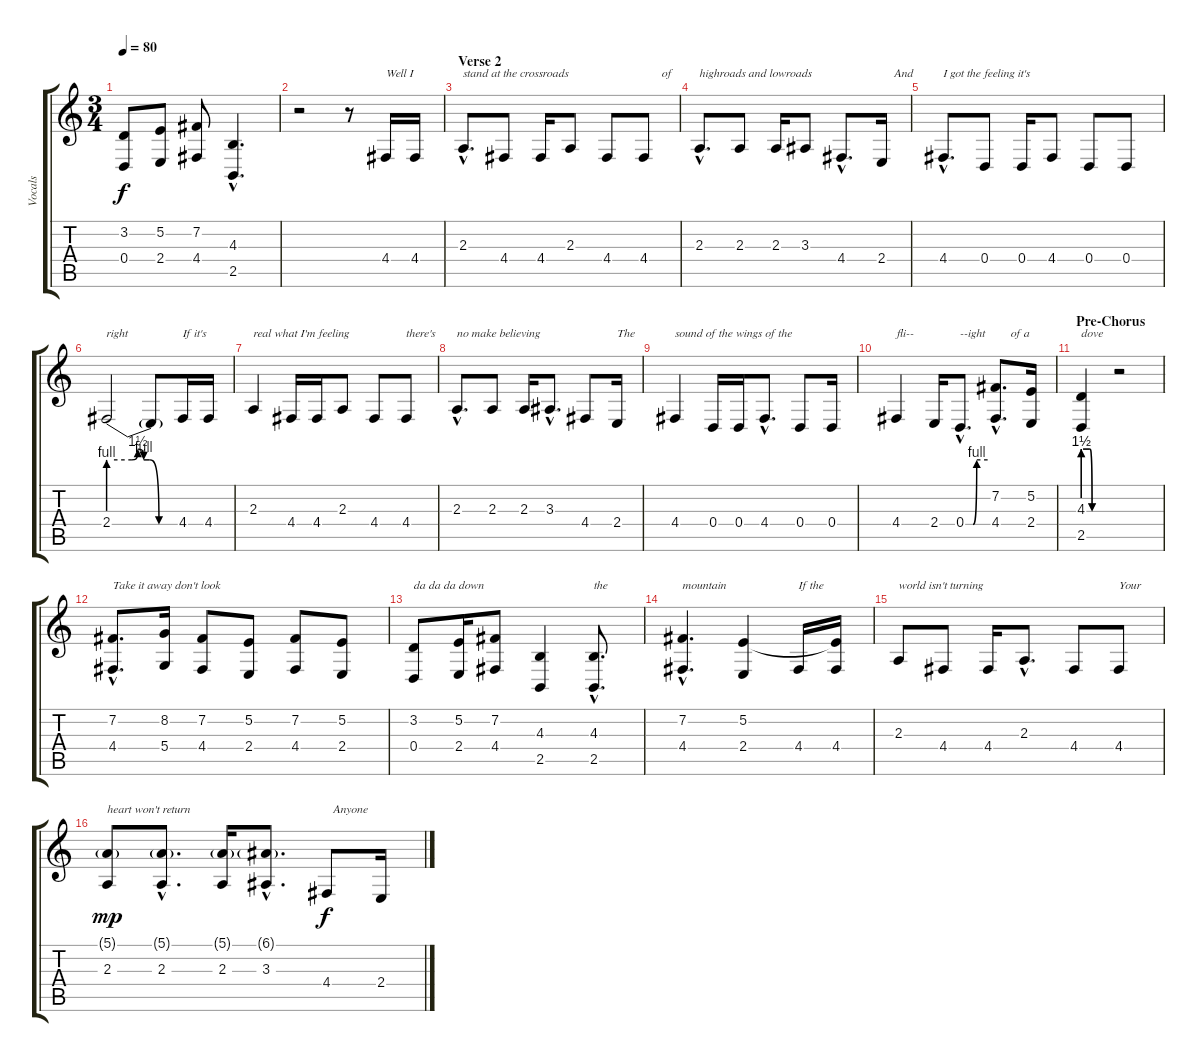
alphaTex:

\track ("Vocals" "Vocals") {instrument sopranosax}
\staff {score tabs}
\tuning (E4 B3 G3 D3 A2 E2) {hide}
\ts (3 4)
\tempo 80
\clef g2
\ks c
(3.2 0.4).8{dy f} (5.2 2.4).8 (7.2 4.4).8 (4.3{hac} 2.5{hac}).4{d} |
r.2 r.8 4.4.16{txt "Well I"} 4.4.16 |
\section ("" "Verse 2")
2.3{hac}.8{d txt "stand at the crossroads"} 4.4.8 4.4.16 2.3.8 4.4.8 4.4.8{txt "      of"} |
2.3{hac}.8{d txt "highroads and lowroads"} 2.3.8 2.3.16 3.3.8 4.4{hac}.8{d} 2.4.16{txt "    And"} |
4.4{hac}.8{d txt "I got the feeling it's"} 0.4.8 0.4.16 4.4.8 0.4.8 0.4.8 |
2.4{be (custom 0 4 20 4 25 6 30 4 35 4 43 0 60 0)}.2{txt "right"} 2.4{t}.8 4.4.16{txt "If it's"} 4.4.16 |
2.3.4{txt "real what I'm feeling"} 4.4.16 4.4.16 2.3.8 4.4.8 4.4.8{txt "there's"} |
2.3{hac}.8{d txt "no make believing"} 2.3.8 2.3.16 3.3{hac}.8{d} 4.4.8 2.4.16{txt "The"} |
4.4.4{txt "sound of the wings of the"} 0.4.16 0.4.16 4.4{hac}.8{d} 0.4.8 0.4.16 |
4.4.4{txt "fli--"} 2.4.16 0.4{be (custom 0 0 20 0 30 4 60 4) hac}.8{d txt "--ight"} (7.2{hac} 4.4{hac}).8{d txt "     of a"} (5.2 2.4).16 |
\section ("" "Pre-Chorus")
(4.3{be (custom 0 6 15 6 20 0 60 0)} 2.5{be (custom 0 6 15 6 20 0 40 0 60 0)}).4{txt "dove"} r.2 |
(7.2{hac} 4.4{hac}).8{d txt "Take it away don't look"} (8.2 5.4).16 (7.2 4.4).8 (5.2 2.4).8 (7.2 4.4).8 (5.2 2.4).8 |
(3.2 0.4).8{txt "da da da down"} (5.2 2.4).16 (7.2 4.4).8 (4.3 2.5).4 (4.3{hac} 2.5{hac}).8{d txt "the"} |
(7.2{hac} 4.4{hac}).4{d txt "mountain"} (5.2 2.4).4 4.4.16{txt "If the"} (5.2{t} 4.4).16 |
2.3.8{txt "world isn't turning"} 4.4.8 4.4.16 2.3{hac}.8{d} 4.4.8 4.4.8{txt "Your"} |
(5.1{g} 2.3).8{txt "heart won't return" dy mp} (5.1{g hac} 2.3{hac}).8{d} (5.1{g} 2.3).16 (6.1{g hac} 3.3{hac}).8{d} 4.4.8{txt "  Anyone" dy f} 2.4.16
